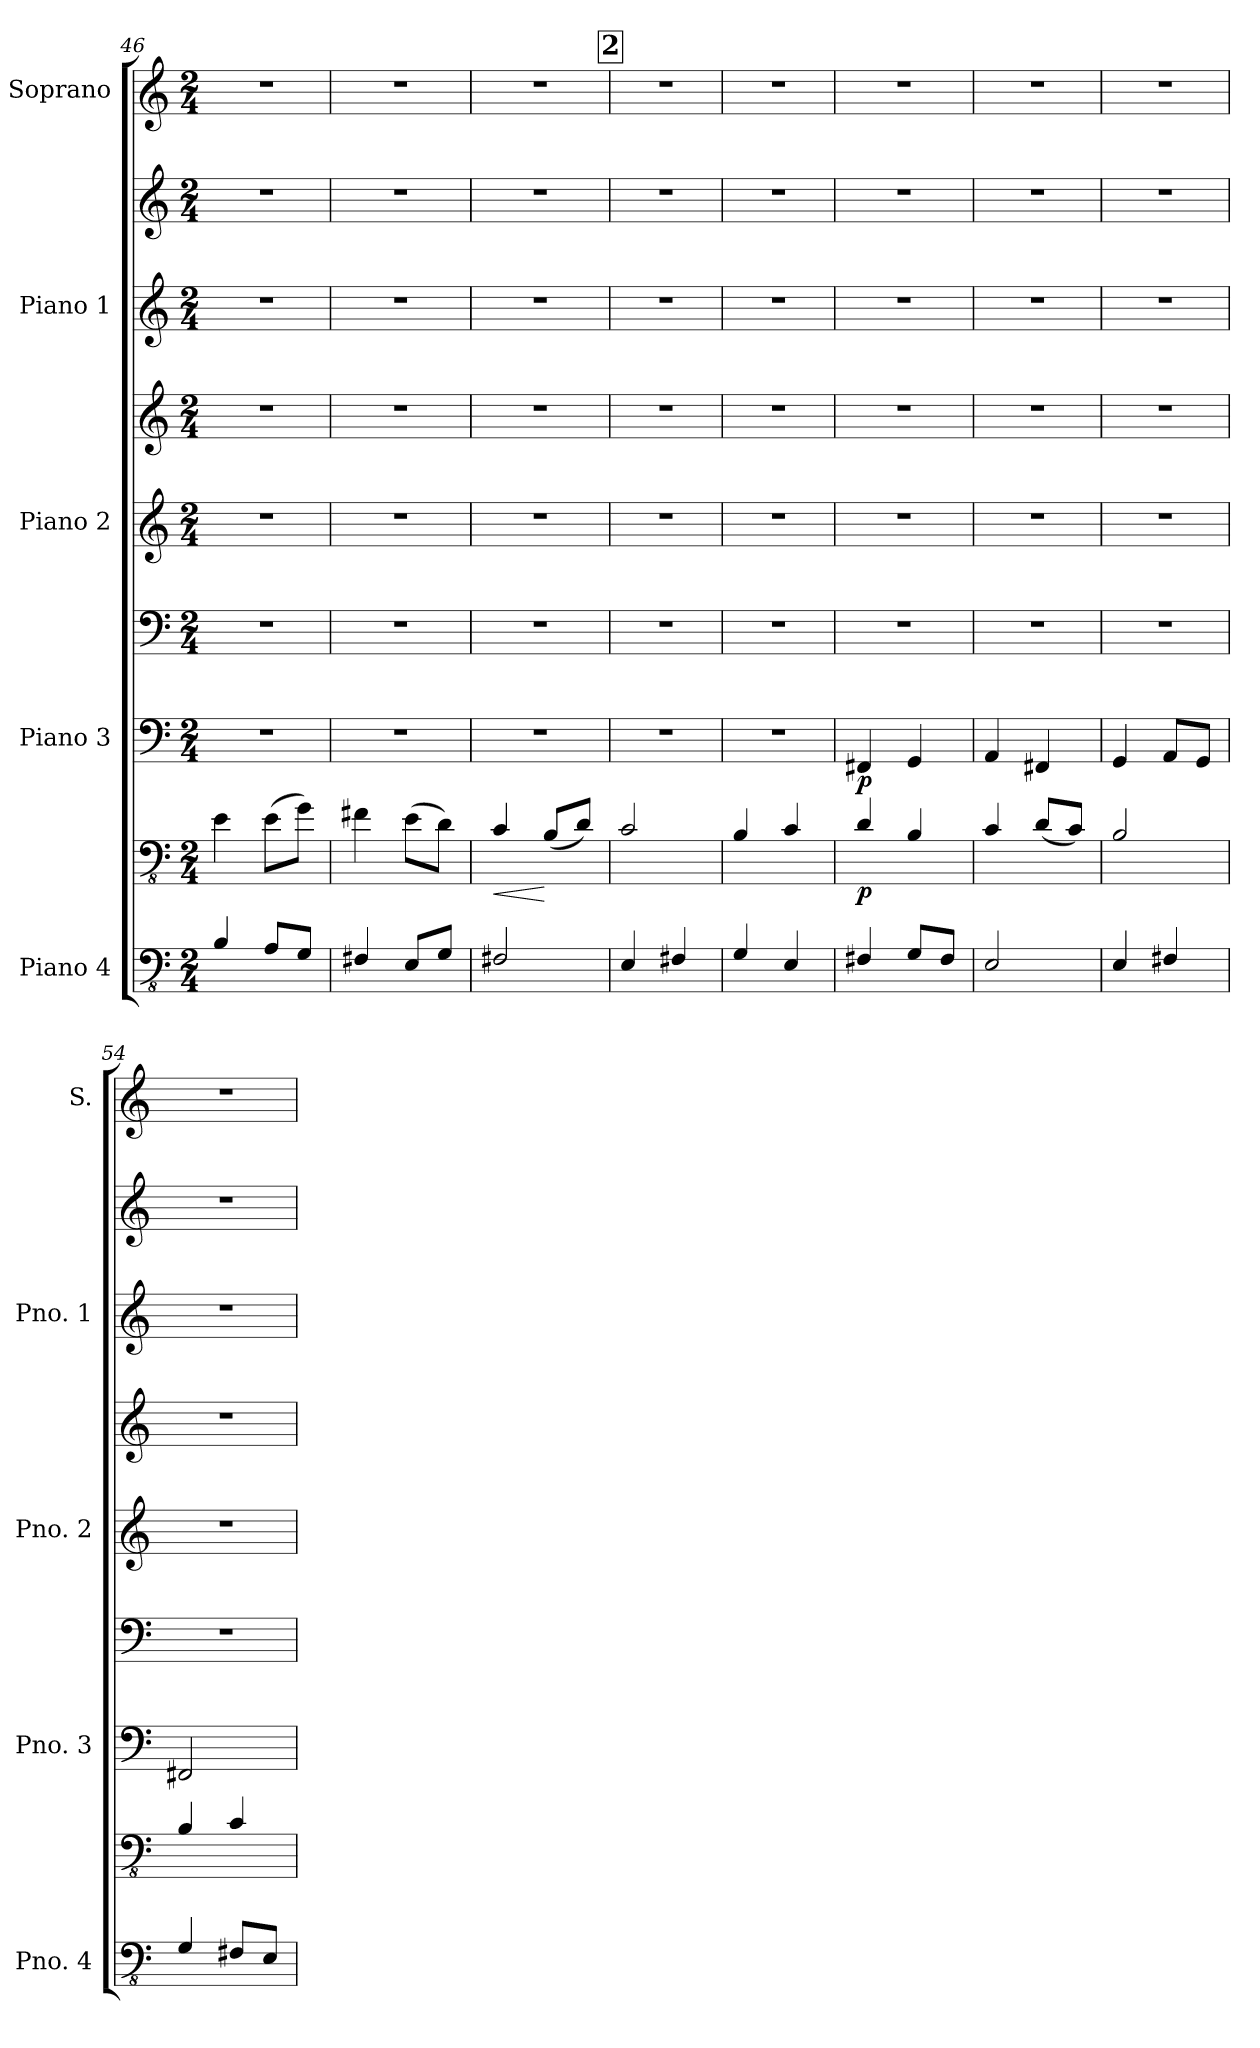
**kern	**kern	**dynam	**kern	**kern	**dynam	**kern	**kern	**kern	**kern	**kern
*part5	*part5	*part5	*part4	*part4	*part4	*part3	*part3	*part2	*part2	*part1
*staff9	*staff8	*staff8/9	*staff7	*staff6	*staff6/7	*staff5	*staff4	*staff3	*staff2	*staff1
*I"Piano 4	*	*	*I"Piano 3	*	*	*I"Piano 2	*	*I"Piano 1	*	*I"Soprano
*I'Pno. 4	*	*	*I'Pno. 3	*	*	*I'Pno. 2	*	*I'Pno. 1	*	*I'S.
*clefFv4	*clefFv4	*	*clefF4	*clefF4	*	*clefG2	*clefG2	*clefG2	*clefG2	*clefG2
*ITrd7c12	*ITrd7c12	*	*	*	*	*	*	*	*	*
*k[]	*k[]	*	*k[]	*k[]	*	*k[]	*k[]	*k[]	*k[]	*k[]
*C:	*C:	*	*C:	*C:	*	*C:	*C:	*C:	*C:	*C:
*M2/4	*M2/4	*	*M2/4	*M2/4	*	*M2/4	*M2/4	*M2/4	*M2/4	*M2/4
=46	=46	=46	=46	=46	=46	=46	=46	=46	=46	=46
4BBB/	4EE\	.	2r	2r	.	2r	2r	2r	2r	2r
8AAA/L	(8EE\L	.	.	.	.	.	.	.	.	.
8GGG/J	8GG\J)	.	.	.	.	.	.	.	.	.
=47	=47	=47	=47	=47	=47	=47	=47	=47	=47	=47
4FFF#X/	4FF#X\	.	2r	2r	.	2r	2r	2r	2r	2r
8EEE/L	(8EE\L	.	.	.	.	.	.	.	.	.
8GGG/J	8DD\J)	.	.	.	.	.	.	.	.	.
!!LO:PB:g=z
=48	=48	=48	=48	=48	=48	=48	=48	=48	=48	=48
!	!	!LO:HP:b	!	!	!	!	!	!	!	!
2FFF#X/	4CC/	<	2r	2r	.	2r	2r	2r	2r	2r
.	(8BBB/L	[	.	.	.	.	.	.	.	.
.	8DD/J)	.	.	.	.	.	.	.	.	.
!!LO:REH:place=s1:a:t=2
=49	=49	=49	=49	=49	=49	=49	=49	=49	=49	=49
4EEE/	2CC/	.	2r	2r	.	2r	2r	2r	2r	2r
4FFF#X/	.	.	.	.	.	.	.	.	.	.
=50	=50	=50	=50	=50	=50	=50	=50	=50	=50	=50
4GGG/	4BBB/	.	2r	2r	.	2r	2r	2r	2r	2r
4EEE/	4CC/	.	.	.	.	.	.	.	.	.
=51	=51	=51	=51	=51	=51	=51	=51	=51	=51	=51
!	!	!LO:DY:b	!	!	!LO:DY:b=2	!	!	!	!	!
4FFF#X/	4DD/	p	4FF#X/	2r	p	2r	2r	2r	2r	2r
8GGG/L	4BBB/	.	4GG/	.	.	.	.	.	.	.
8FFF#/J	.	.	.	.	.	.	.	.	.	.
=52	=52	=52	=52	=52	=52	=52	=52	=52	=52	=52
2EEE/	4CC/	.	4AA/	2r	.	2r	2r	2r	2r	2r
.	(8DD/L	.	4FF#X/	.	.	.	.	.	.	.
.	8CC/J)	.	.	.	.	.	.	.	.	.
=53	=53	=53	=53	=53	=53	=53	=53	=53	=53	=53
4EEE/	2BBB/	.	4GG/	2r	.	2r	2r	2r	2r	2r
4FFF#X/	.	.	8AA/L	.	.	.	.	.	.	.
.	.	.	8GG/J	.	.	.	.	.	.	.
=54	=54	=54	=54	=54	=54	=54	=54	=54	=54	=54
4GGG/	4BBB/	.	2FF#X/	2r	.	2r	2r	2r	2r	2r
8FFF#X/L	4CC/	.	.	.	.	.	.	.	.	.
8EEE/J	.	.	.	.	.	.	.	.	.	.
=	=	=	=	=	=	=	=	=	=	=
*-	*-	*-	*-	*-	*-	*-	*-	*-	*-	*-
